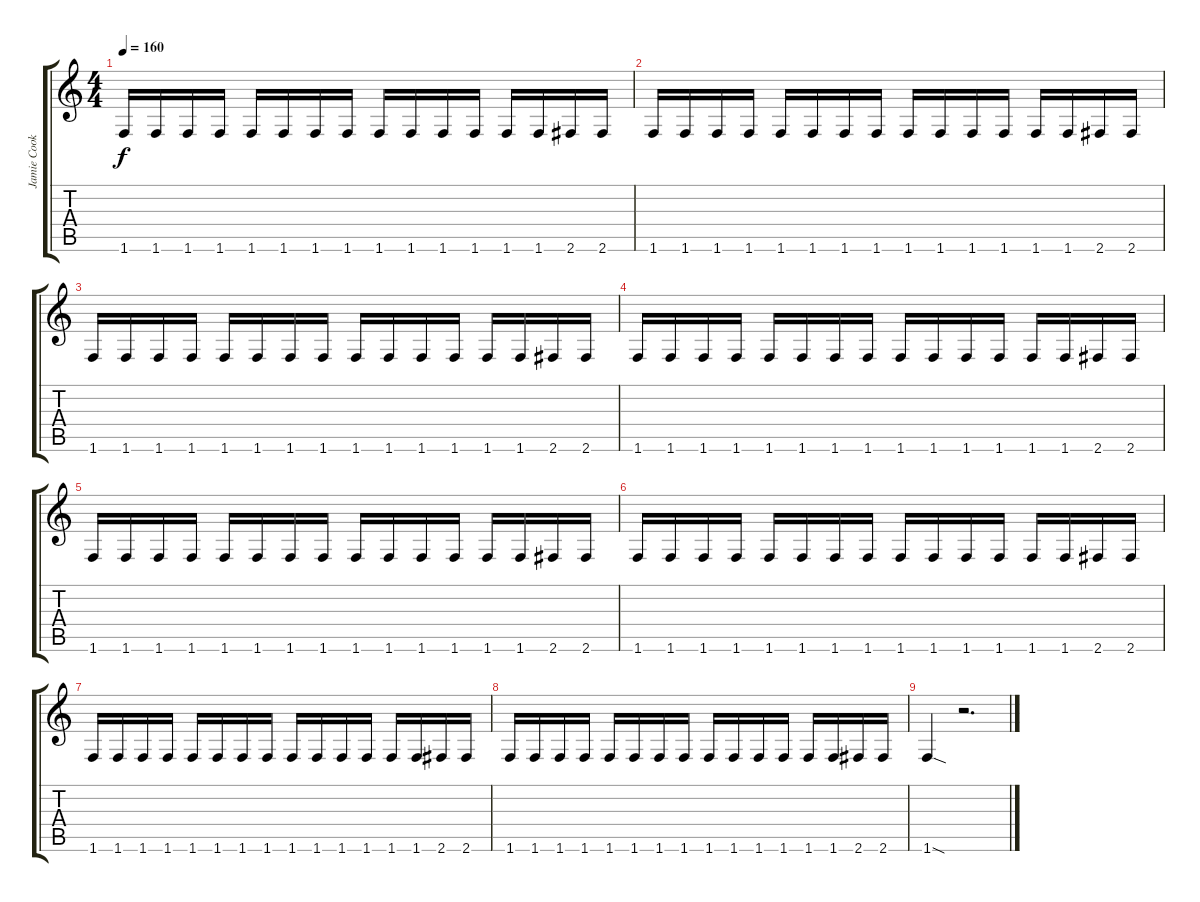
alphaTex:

\track ("Jamie Cook" "Jamie Cook") {instrument distortionguitar}
\staff {score tabs}
\tuning (E4 B3 G3 D3 A2 E2) {hide}
\ts (4 4)
\tempo 160
\clef g2
\ks c
1.6.16{dy f} 1.6.16 1.6.16 1.6.16 1.6.16 1.6.16 1.6.16 1.6.16 1.6.16 1.6.16 1.6.16 1.6.16 1.6.16 1.6.16 2.6.16 2.6.16 |
1.6.16 1.6.16 1.6.16 1.6.16 1.6.16 1.6.16 1.6.16 1.6.16 1.6.16 1.6.16 1.6.16 1.6.16 1.6.16 1.6.16 2.6.16 2.6.16 |
1.6.16 1.6.16 1.6.16 1.6.16 1.6.16 1.6.16 1.6.16 1.6.16 1.6.16 1.6.16 1.6.16 1.6.16 1.6.16 1.6.16 2.6.16 2.6.16 |
1.6.16 1.6.16 1.6.16 1.6.16 1.6.16 1.6.16 1.6.16 1.6.16 1.6.16 1.6.16 1.6.16 1.6.16 1.6.16 1.6.16 2.6.16 2.6.16 |
1.6.16 1.6.16 1.6.16 1.6.16 1.6.16 1.6.16 1.6.16 1.6.16 1.6.16 1.6.16 1.6.16 1.6.16 1.6.16 1.6.16 2.6.16 2.6.16 |
1.6.16 1.6.16 1.6.16 1.6.16 1.6.16 1.6.16 1.6.16 1.6.16 1.6.16 1.6.16 1.6.16 1.6.16 1.6.16 1.6.16 2.6.16 2.6.16 |
1.6.16 1.6.16 1.6.16 1.6.16 1.6.16 1.6.16 1.6.16 1.6.16 1.6.16 1.6.16 1.6.16 1.6.16 1.6.16 1.6.16 2.6.16 2.6.16 |
1.6.16 1.6.16 1.6.16 1.6.16 1.6.16 1.6.16 1.6.16 1.6.16 1.6.16 1.6.16 1.6.16 1.6.16 1.6.16 1.6.16 2.6.16 2.6.16 |
1.6{sod}.4 r.2{d}
